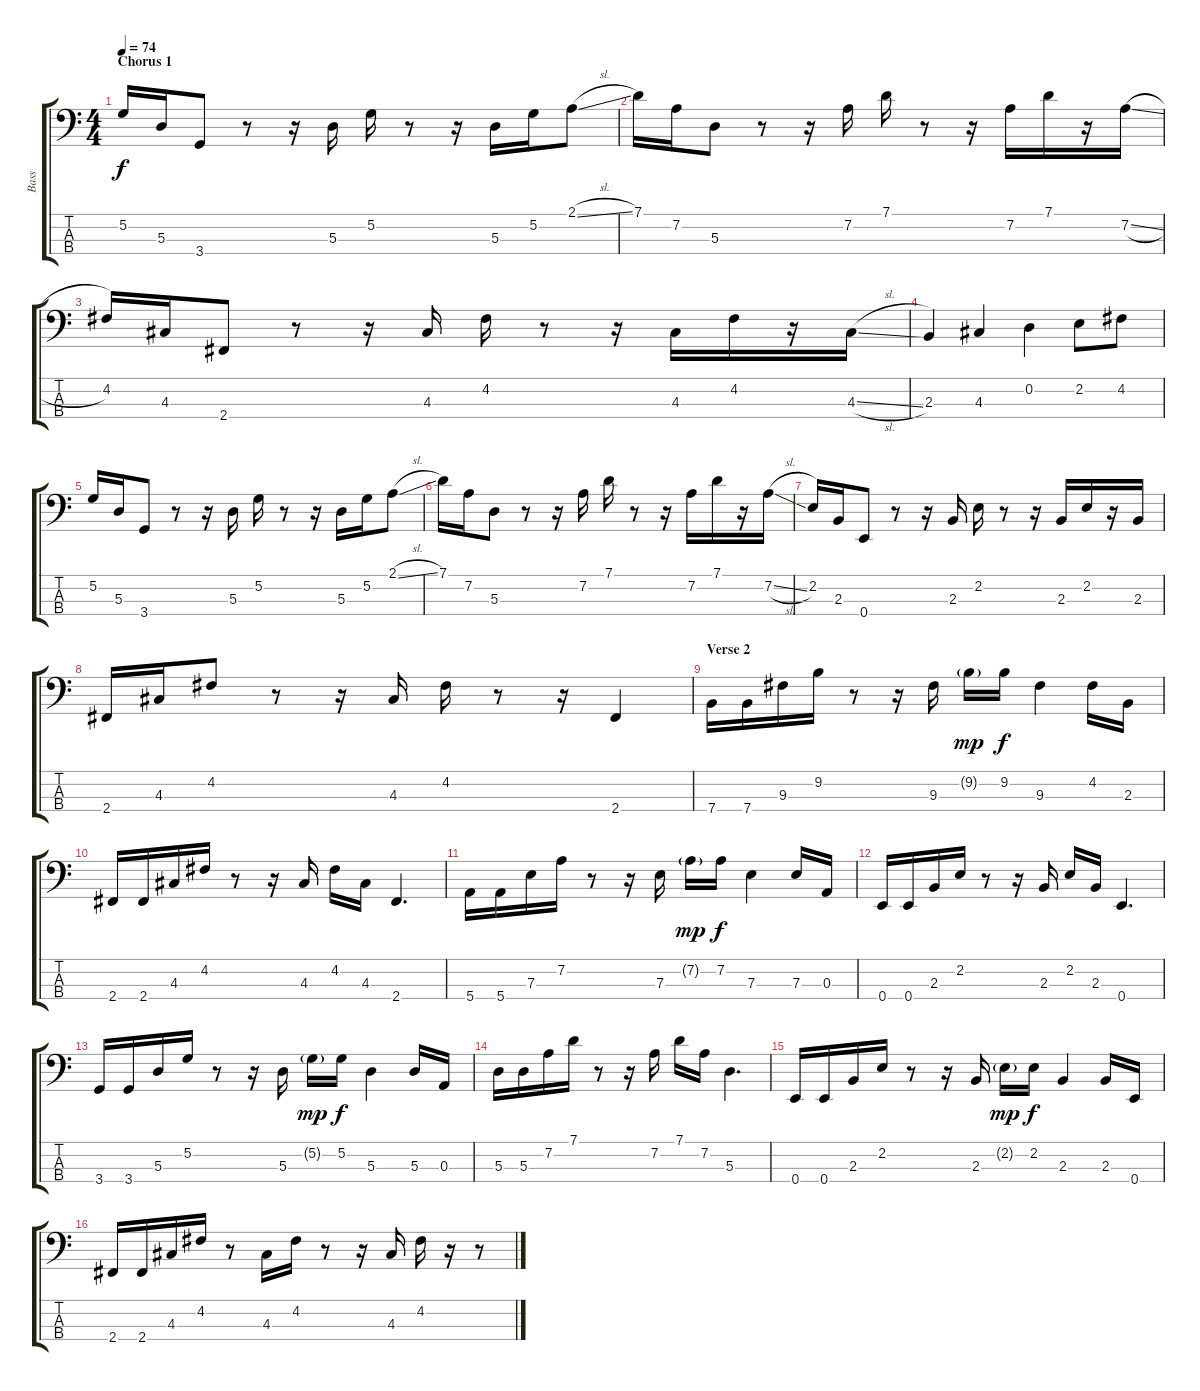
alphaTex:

\track ("Bass" "Bass") {instrument electricbasspick}
\staff {score tabs}
\tuning (G2 D2 A1 E1) {hide}
\ts (4 4)
\section ("" "Chorus 1")
\tempo 74
\clef f4
\ks c
5.2.16{dy f} 5.3.16 3.4.8 r.8 r.16 5.3.16 5.2.16 r.8 r.16 5.3.16 5.2.16 2.1{sl}.8 |
7.1.16 7.2.16 5.3.8 r.8 r.16 7.2.16 7.1.16 r.8 r.16 7.2.16 7.1.16 r.16 7.2{sl}.16 |
4.2.16 4.3.16 2.4.8 r.8 r.16 4.3.16 4.2.16 r.8 r.16 4.3.16 4.2.16 r.16 4.3{sl}.16 |
2.3.4 4.3.4 0.2.4 2.2.8 4.2.8 |
5.2.16 5.3.16 3.4.8 r.8 r.16 5.3.16 5.2.16 r.8 r.16 5.3.16 5.2.16 2.1{sl}.8 |
7.1.16 7.2.16 5.3.8 r.8 r.16 7.2.16 7.1.16 r.8 r.16 7.2.16 7.1.16 r.16 7.2{sl}.16 |
2.2.16 2.3.16 0.4.8 r.8 r.16 2.3.16 2.2.16 r.8 r.16 2.3.16 2.2.16 r.16 2.3.16 |
2.4.16 4.3.16 4.2.8 r.8 r.16 4.3.16 4.2.16 r.8 r.16 2.4.4 |
\section ("" "Verse 2")
7.4.16 7.4.16 9.3.16 9.2.16 r.8 r.16 9.3.16 9.2{g}.16{dy mp} 9.2.16{dy f} 9.3.4 4.2.16 2.3.16 |
2.4.16 2.4.16 4.3.16 4.2.16 r.8 r.16 4.3.16 4.2.16 4.3.16 2.4.4{d} |
5.4.16 5.4.16 7.3.16 7.2.16 r.8 r.16 7.3.16 7.2{g}.16{dy mp} 7.2.16{dy f} 7.3.4 7.3.16 0.3.16 |
0.4.16 0.4.16 2.3.16 2.2.16 r.8 r.16 2.3.16 2.2.16 2.3.16 0.4.4{d} |
3.4.16 3.4.16 5.3.16 5.2.16 r.8 r.16 5.3.16 5.2{g}.16{dy mp} 5.2.16{dy f} 5.3.4 5.3.16 0.3.16 |
5.3.16 5.3.16 7.2.16 7.1.16 r.8 r.16 7.2.16 7.1.16 7.2.16 5.3.4{d} |
0.4.16 0.4.16 2.3.16 2.2.16 r.8 r.16 2.3.16 2.2{g}.16{dy mp} 2.2.16{dy f} 2.3.4 2.3.16 0.4.16 |
2.4.16 2.4.16 4.3.16 4.2.16 r.8 4.3.16 4.2.16 r.8 r.16 4.3.16 4.2.16 r.16 r.8
